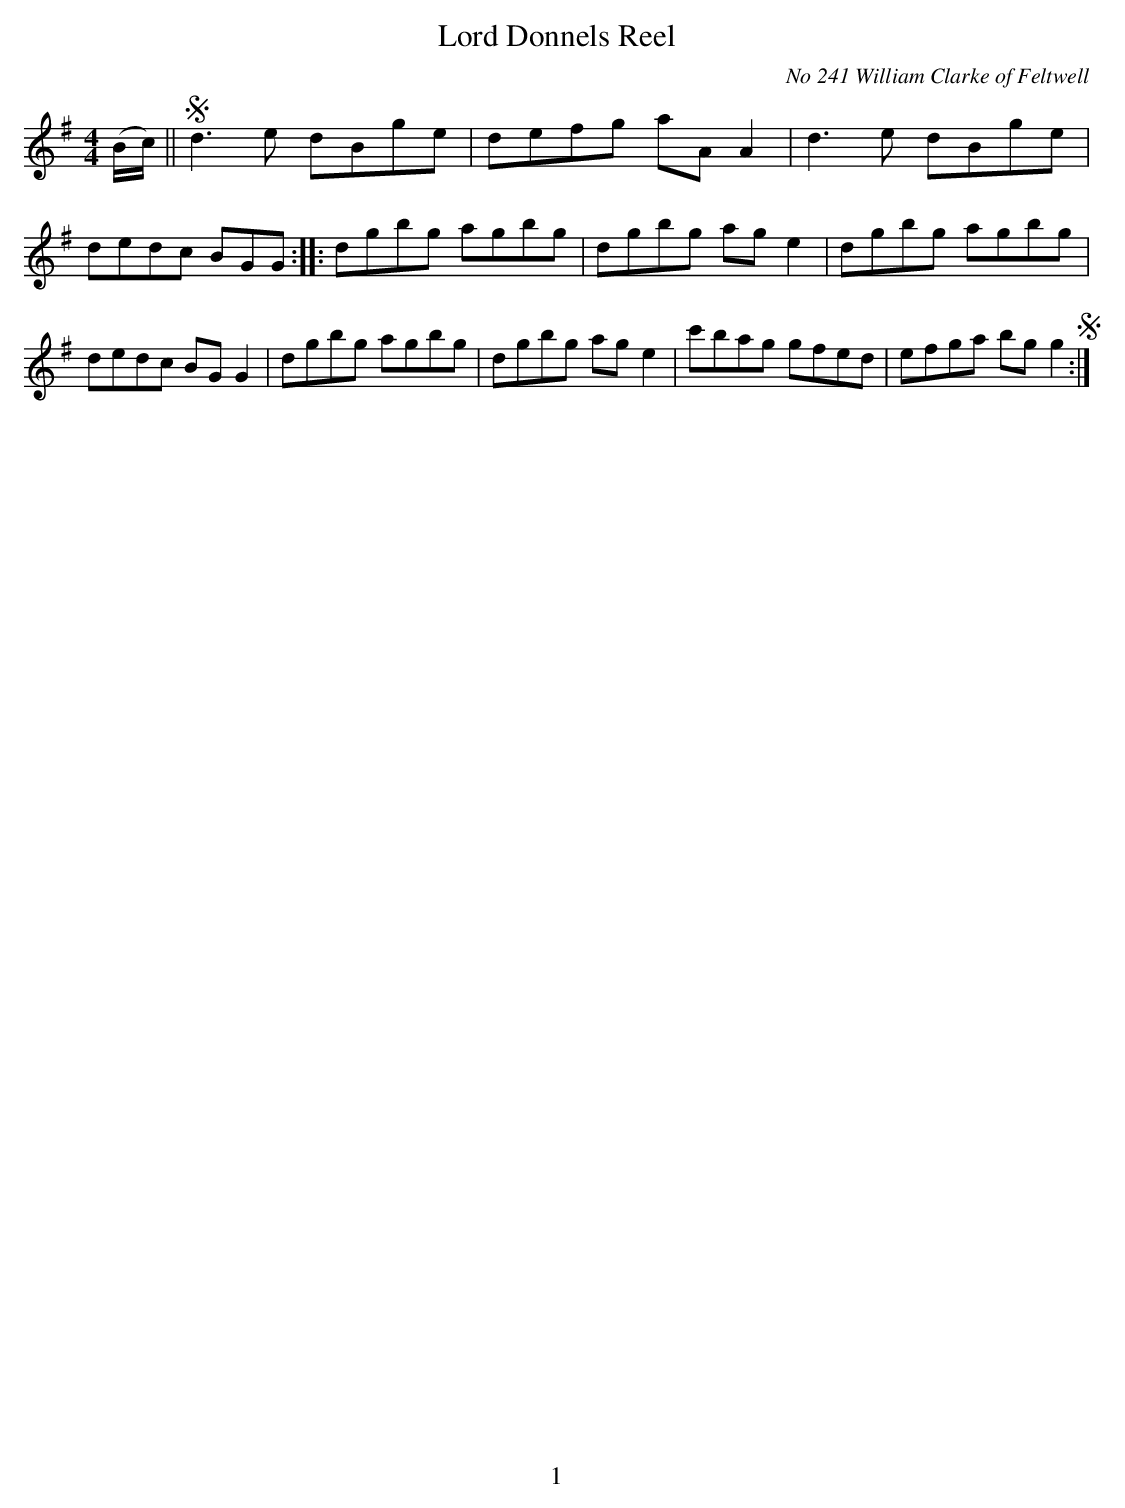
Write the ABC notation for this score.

X:1
T:Lord Donnels Reel
O:No 241 William Clarke of Feltwell
M:4/4
L:1/8
K:G
(B/c/)||Sd3e dBge|defg aAA2|d3e dBge|dedc BGG::dgbg agbg|dgbg age2|dgbg agbg|dedc BGG2|dgbg agbg|dgbg age2|c'bag gfed|efga bgg2S:|
